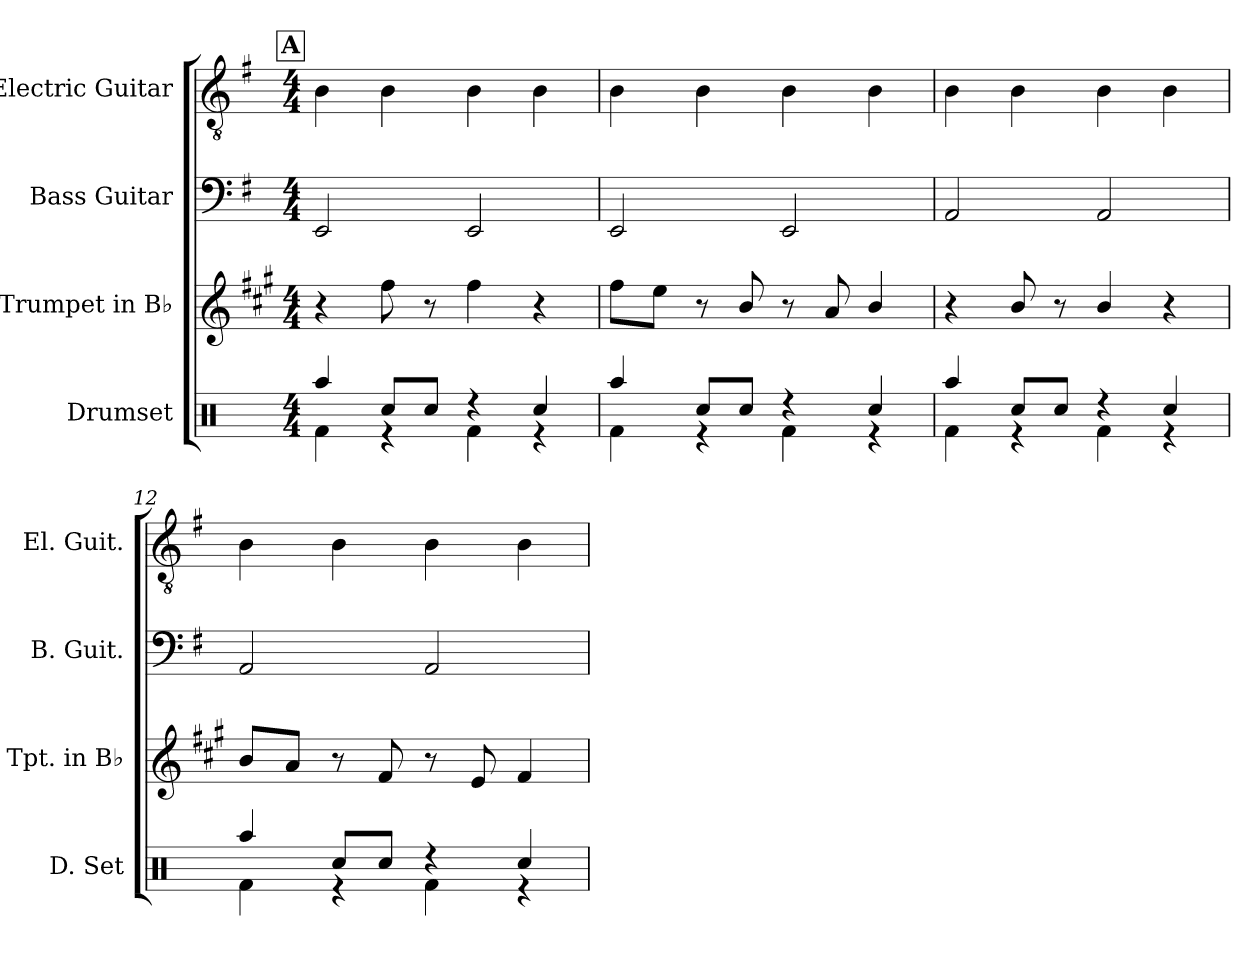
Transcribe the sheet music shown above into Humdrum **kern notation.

**kern	**kern	**kern	**kern
*part4	*part3	*part2	*part1
*staff4	*staff3	*staff2	*staff1
*I"Drumset	*I"Trumpet in B♭	*I"Bass Guitar	*I"Electric Guitar
*I'D. Set	*I'Tpt. in B♭	*I'B. Guit.	*I'El. Guit.
*clefX	*clefG2	*clefF4	*clefGv2
*	*ITrd1c2	*ITrd7c12	*
*k[]	*k[f#]	*k[f#]	*k[f#]
*M4/4	*M4/4	*M4/4	*M4/4
!!LO:REH:place=s1:a:B:fs=14:t=A
=9	=9	=9	=9
*^	*	*	*
4Raa/	4Rf\	4r	2EEE/	4B
8Rcc/L	4r	8ee\	.	4B
8Rcc/J	.	8r	.	.
4r	4Rf\	4ee\	2EEE/	4B
4Rcc/	4r	4r	.	4B
=10	=10	=10	=10	=10
4Raa/	4Rf\	8ee\L	2EEE/	4B
.	.	8dd\J	.	.
8Rcc/L	4r	8r	.	4B
8Rcc/J	.	8a/	.	.
4r	4Rf\	8r	2EEE/	4B
.	.	8g/	.	.
4Rcc/	4r	4a/	.	4B
=11	=11	=11	=11	=11
4Raa/	4Rf\	4r	2AAA/	4B
8Rcc/L	4r	8a/	.	4B
8Rcc/J	.	8r	.	.
4r	4Rf\	4a/	2AAA/	4B
4Rcc/	4r	4r	.	4B
=12	=12	=12	=12	=12
4Raa/	4Rf\	8a/L	2AAA/	4B
.	.	8g/J	.	.
8Rcc/L	4r	8r	.	4B
8Rcc/J	.	8e/	.	.
4r	4Rf\	8r	2AAA/	4B
.	.	8d/	.	.
4Rcc/	4r	4e/	.	4B
*v	*v	*	*	*
=	=	=	=
*-	*-	*-	*-
